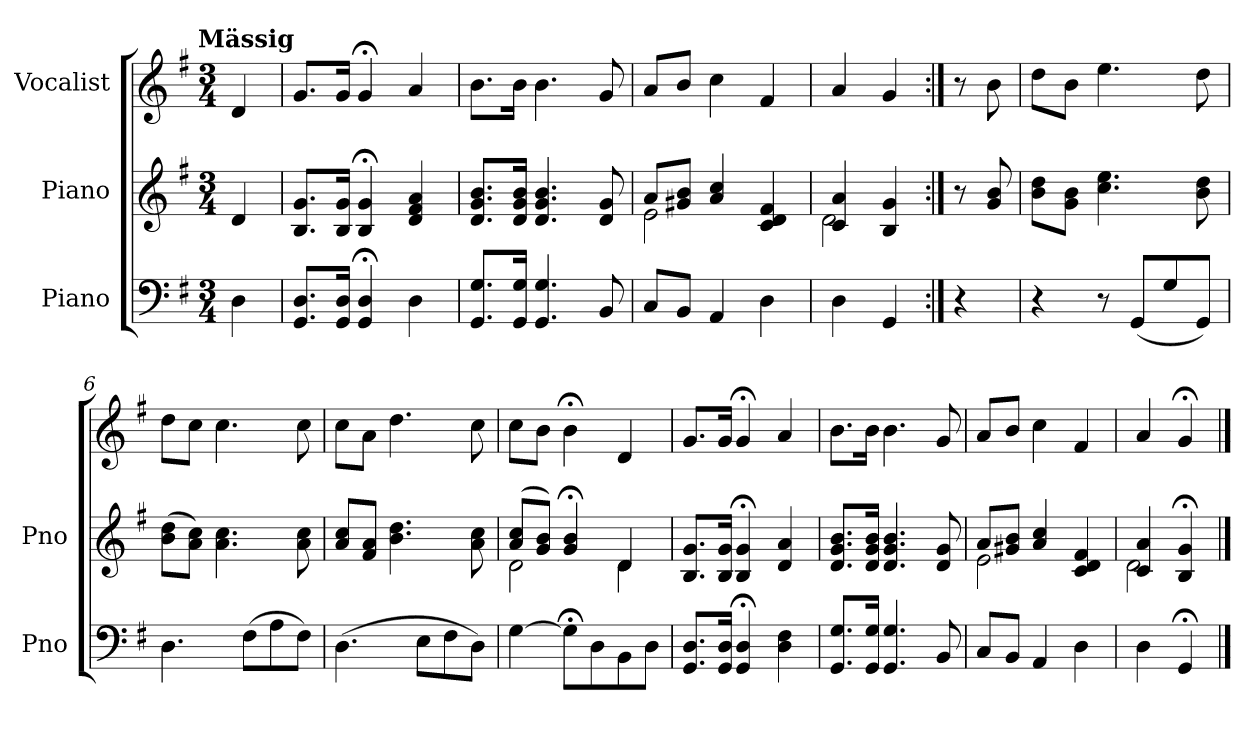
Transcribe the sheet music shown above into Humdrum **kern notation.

**kern	**kern	**kern
*part3	*part2	*part1
*staff3	*staff2	*staff1
*I"Piano	*I"Piano	*I"Vocalist
*I'Pno	*I'Pno	*
*clefF4	*clefG2	*clefG2
*k[f#]	*k[f#]	*k[f#]
*G:	*G:	*G:
!!LO:TX:omd:t=Mässig
*M3/4	*M3/4	*M3/4
*MM92	*MM92	*MM92
=	=	=
4D	4d	4d
=1	=1	=1
8.GG 8.DL	8.B 8.gL	8.g/L
16GG 16DJk	16B 16gJk	16g/Jk
4GG;< 4D;<	4B;< 4g;<	4g;<
4D	4d 4f# 4a	4a
=2	=2	=2
8.GG 8.GL	8.d 8.g 8.bL	8.b\L
16GG 16GJk	16d 16g 16bJk	16b\Jk
4.GG 4.G	4.d 4.g 4.b	4.b
8BB	8d 8g	8g
=3	=3	=3
*	*^	*
8CL	8aL	2e	8a/L
8BBJ	8g#X 8bJ	.	8b/J
4AA	4a 4cc	.	4cc
4D	4c 4d 4f#	4ryy	4f#
=4	=4	=4	=4
4D	4c 4a	2d	4a
4GG	4B 4g	.	4g
*	*v	*v	*
=:|!	=:|!	=:|!
4r	8r	8r
.	8g 8b	8b
=5	=5	=5
4r	8b 8ddL	8dd\L
.	8g 8bJ	8b\J
8r	4.cc 4.ee	4.ee
(8GGL	.	.
8G	.	.
8GGJ)	8b 8dd	8dd
=6	=6	=6
4.D	(8b 8ddL	8dd\L
.	8a 8ccJ)	8cc\J
.	4.a 4.cc	4.cc
(8F#L	.	.
8A	.	.
8F#J)	8a 8cc	8cc
=7	=7	=7
(4.D	8a 8ccL	8cc\L
.	8f# 8aJ	8a\J
.	4.b 4.dd	4.dd
8EL	.	.
8F#	.	.
8DJ)	8a 8cc	8cc
=8	=8	=8
*	*^	*
[4G	(8a 8ccL	2d	8cc\L
.	8g 8bJ)	.	8b\J
8G;<L]	4g;< 4b;<	.	4b;<
8D	.	.	.
8BB	4d	4d	4d
8DJ	.	.	.
*	*v	*v	*
=9	=9	=9
8.GG 8.DL	8.B 8.gL	8.g/L
16GG 16DJk	16B 16gJk	16g/Jk
4GG;< 4D;<	4B;< 4g;<	4g;<
4D 4F#	4d 4a	4a
=10	=10	=10
8.GG 8.GL	8.d 8.g 8.bL	8.b\L
16GG 16GJk	16d 16g 16bJk	16b\Jk
4.GG 4.G	4.d 4.g 4.b	4.b
8BB	8d 8g	8g
=11	=11	=11
*	*^	*
8CL	8aL	2e	8a/L
8BBJ	8g#X 8bJ	.	8b/J
4AA	4a 4cc	.	4cc
4D	4c 4d 4f#	4ryy	4f#
=12	=12	=12	=12
4D	4c 4a	2d	4a
4GG;<	4B;< 4g;<	.	4g;<
*	*v	*v	*
==	==	==
*-	*-	*-
